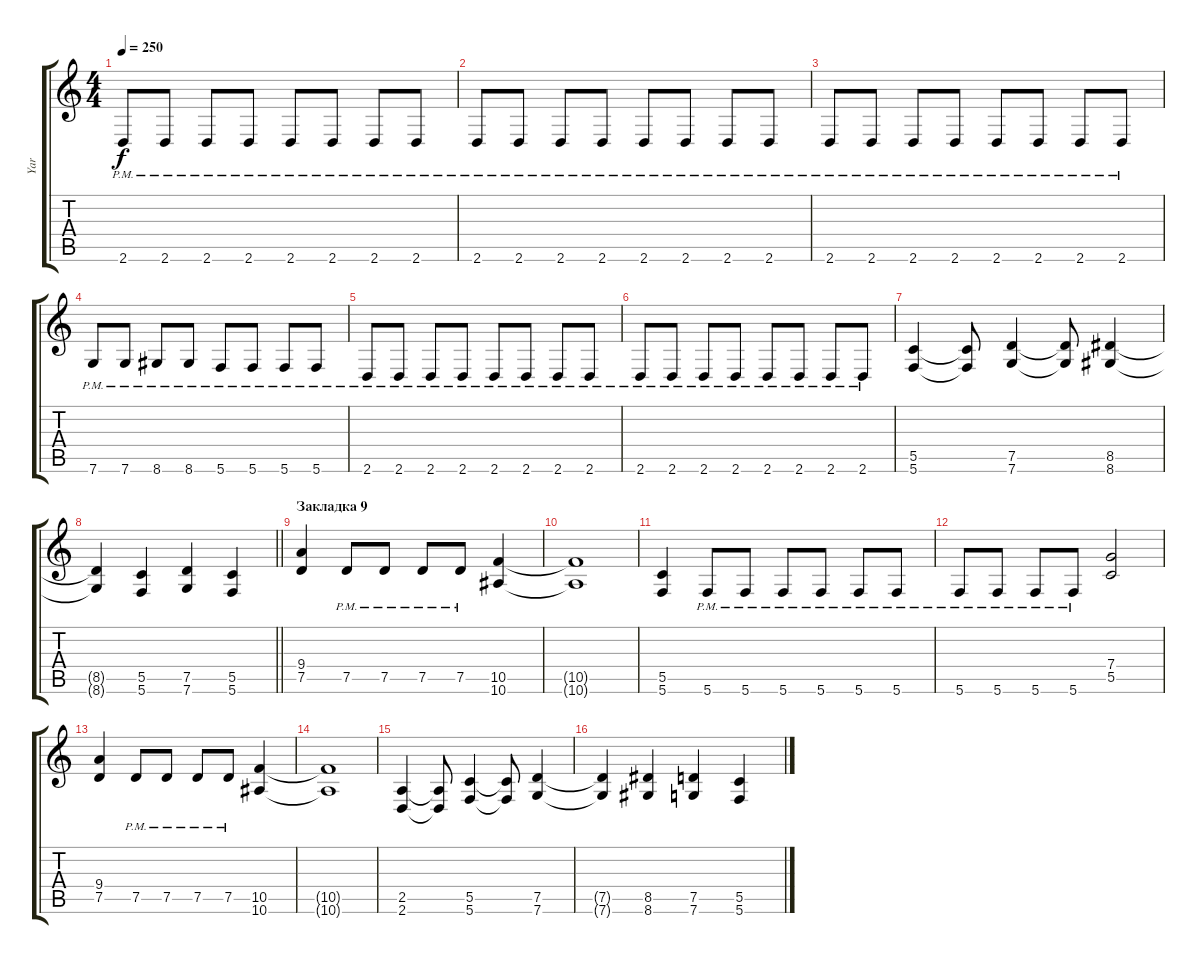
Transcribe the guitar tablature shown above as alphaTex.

\track ("Yar" "Yar") {instrument distortionguitar}
\staff {score tabs}
\tuning (D4 A3 F3 C3 G2 C2) {hide}
\ts (4 4)
\tempo 250
\clef g2
\ks c
2.6{pm}.8{dy f} 2.6{pm}.8 2.6{pm}.8 2.6{pm}.8 2.6{pm}.8 2.6{pm}.8 2.6{pm}.8 2.6{pm}.8 |
2.6{pm}.8 2.6{pm}.8 2.6{pm}.8 2.6{pm}.8 2.6{pm}.8 2.6{pm}.8 2.6{pm}.8 2.6{pm}.8 |
2.6{pm}.8 2.6{pm}.8 2.6{pm}.8 2.6{pm}.8 2.6{pm}.8 2.6{pm}.8 2.6{pm}.8 2.6{pm}.8 |
7.6{pm}.8 7.6{pm}.8 8.6{pm}.8 8.6{pm}.8 5.6{pm}.8 5.6{pm}.8 5.6{pm}.8 5.6{pm}.8 |
2.6{pm}.8 2.6{pm}.8 2.6{pm}.8 2.6{pm}.8 2.6{pm}.8 2.6{pm}.8 2.6{pm}.8 2.6{pm}.8 |
2.6{pm}.8 2.6{pm}.8 2.6{pm}.8 2.6{pm}.8 2.6{pm}.8 2.6{pm}.8 2.6{pm}.8 2.6{pm}.8 |
(5.5 5.6).4 (5.5{t} 5.6{t}).8 (7.5 7.6).4 (7.5{t} 7.6{t}).8 (8.5 8.6).4 |
\barLineRight lightlight
(8.5{t} 8.6{t}).4 (5.5 5.6).4 (7.5 7.6).4 (5.5 5.6).4 |
\section ("" "Закладка 9")
(9.4 7.5).4 7.5{pm}.8 7.5{pm}.8 7.5{pm}.8 7.5{pm}.8 (10.5 10.6).4 |
(10.5{t} 10.6{t}).1 |
(5.5 5.6).4 5.6{pm}.8 5.6{pm}.8 5.6{pm}.8 5.6{pm}.8 5.6{pm}.8 5.6{pm}.8 |
5.6{pm}.8 5.6{pm}.8 5.6{pm}.8 5.6{pm}.8 (7.4 5.5).2 |
(9.4 7.5).4 7.5{pm}.8 7.5{pm}.8 7.5{pm}.8 7.5{pm}.8 (10.5 10.6).4 |
(10.5{t} 10.6{t}).1 |
(2.5 2.6).4 (2.5{t} 2.6{t}).8 (5.5 5.6).4 (5.5{t} 5.6{t}).8 (7.5 7.6).4 |
(7.5{t} 7.6{t}).4 (8.5 8.6).4 (7.5 7.6).4 (5.5 5.6).4
